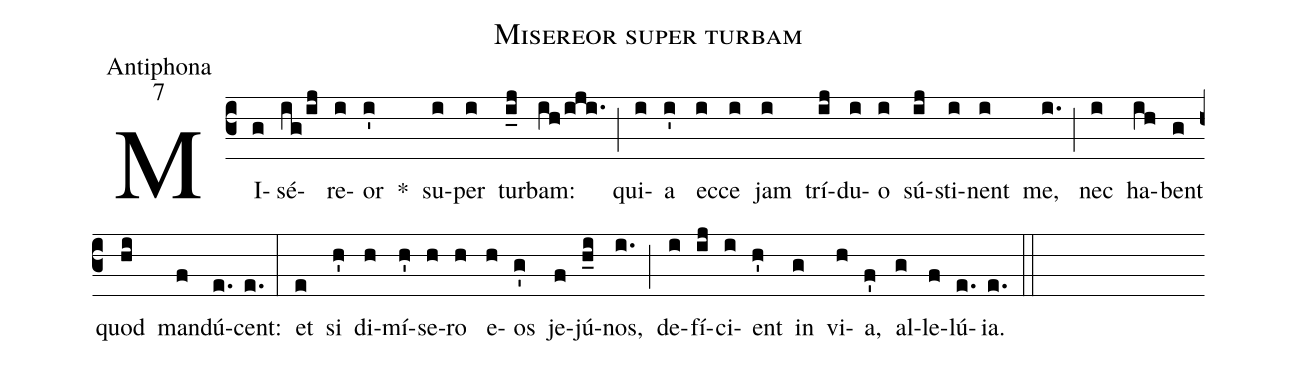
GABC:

name:Misereor super turbam;
office-part:Antiphona;
mode:7;
%%
(c3) MI(g)sé(ig/ij)re(i)or(i') *() su(i)per(i) tur(i_j)bam:(ih/iji.) (;) qui(i)a(i') ec(i)ce(i) jam(i) trí(ij)du(i)o(i) sú(ij)sti(i)nent(i) me,(i.) (;) nec(i) ha(ih)bent(g) quod(hi) man(f)dú(e.)cent:(e.) (:) et(e) si(h') di(h)mí(h')se(h)ro(h) e(h)os(g') je(f)jú(h_i)nos,(i.) (;) de(i)fí(ij)ci(i)ent(h') in(g) vi(h)a,(f') al(g)le(f)lú(e.)ia.(e.) (::)
